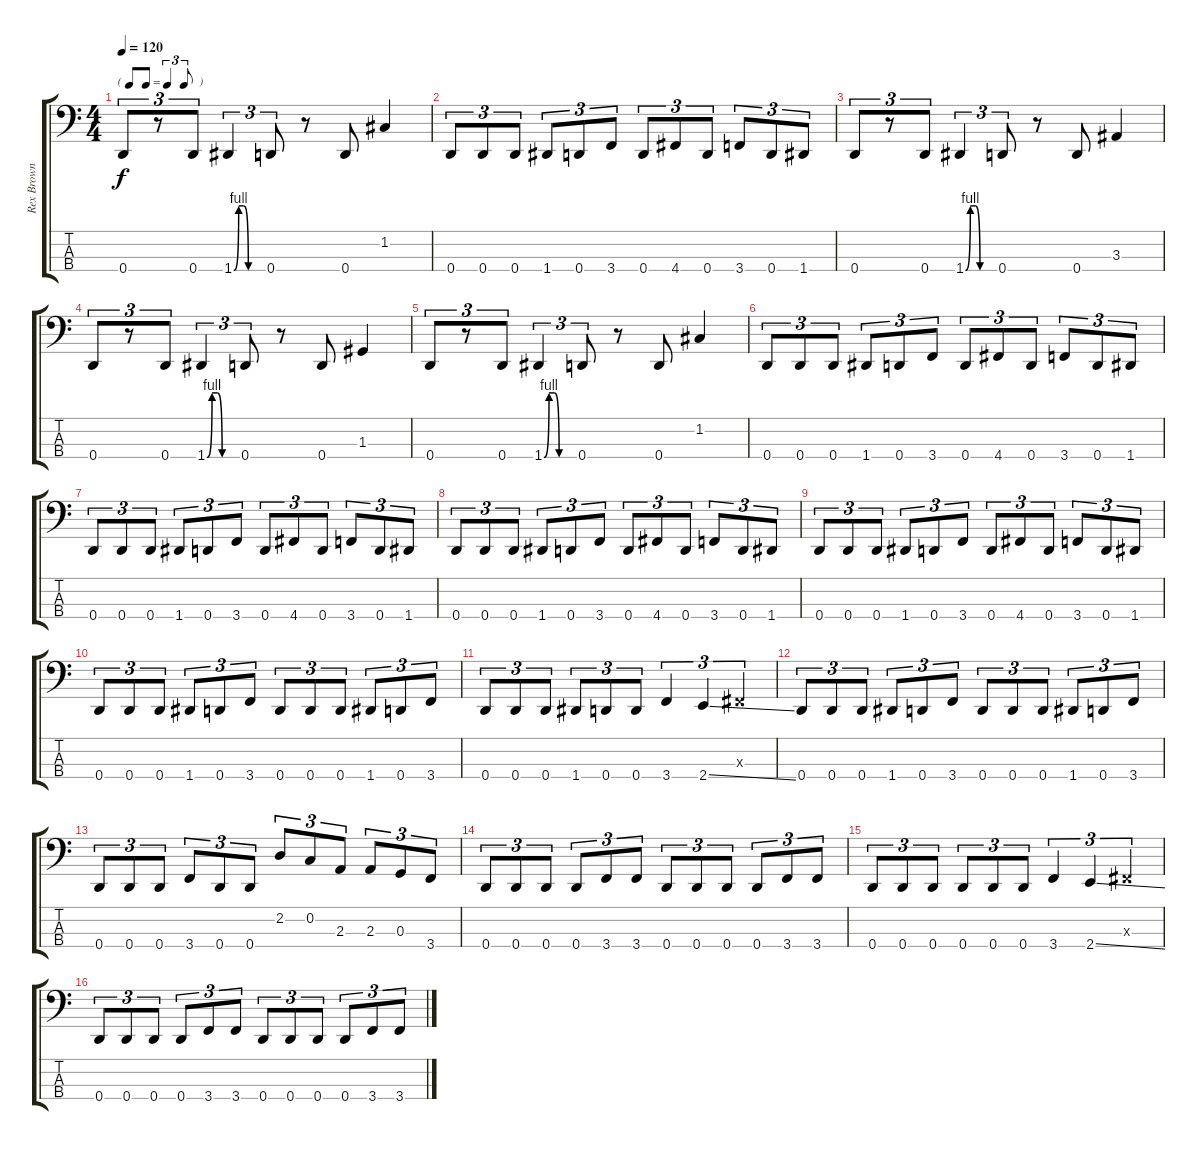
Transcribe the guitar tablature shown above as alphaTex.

\track ("Rex Brown (Bass)" "Rex Brown ") {instrument electricbasspick}
\staff {score tabs}
\tuning (F2 C2 G1 D1) {hide}
\ts (4 4)
\tf triplet8th
\tempo 120
\clef f4
\ks c
0.4.8{tu (3 2) dy f} r.8{tu (3 2)} 0.4.8{tu (3 2)} 1.4{be (custom 0 0 10 4 20 4 30 0 60 0)}.4{tu (3 2)} 0.4.8{tu (3 2)} r.8 0.4.8 1.2.4 |
0.4.8{tu (3 2)} 0.4.8{tu (3 2)} 0.4.8{tu (3 2)} 1.4.8{tu (3 2)} 0.4.8{tu (3 2)} 3.4.8{tu (3 2)} 0.4.8{tu (3 2)} 4.4.8{tu (3 2)} 0.4.8{tu (3 2)} 3.4.8{tu (3 2)} 0.4.8{tu (3 2)} 1.4.8{tu (3 2)} |
0.4.8{tu (3 2)} r.8{tu (3 2)} 0.4.8{tu (3 2)} 1.4{be (custom 0 0 10 4 20 4 30 0 60 0)}.4{tu (3 2)} 0.4.8{tu (3 2)} r.8 0.4.8 3.3.4 |
0.4.8{tu (3 2)} r.8{tu (3 2)} 0.4.8{tu (3 2)} 1.4{be (custom 0 0 10 4 20 4 30 0 60 0)}.4{tu (3 2)} 0.4.8{tu (3 2)} r.8 0.4.8 1.3.4 |
0.4.8{tu (3 2)} r.8{tu (3 2)} 0.4.8{tu (3 2)} 1.4{be (custom 0 0 10 4 20 4 30 0 60 0)}.4{tu (3 2)} 0.4.8{tu (3 2)} r.8 0.4.8 1.2.4 |
0.4.8{tu (3 2)} 0.4.8{tu (3 2)} 0.4.8{tu (3 2)} 1.4.8{tu (3 2)} 0.4.8{tu (3 2)} 3.4.8{tu (3 2)} 0.4.8{tu (3 2)} 4.4.8{tu (3 2)} 0.4.8{tu (3 2)} 3.4.8{tu (3 2)} 0.4.8{tu (3 2)} 1.4.8{tu (3 2)} |
0.4.8{tu (3 2)} 0.4.8{tu (3 2)} 0.4.8{tu (3 2)} 1.4.8{tu (3 2)} 0.4.8{tu (3 2)} 3.4.8{tu (3 2)} 0.4.8{tu (3 2)} 4.4.8{tu (3 2)} 0.4.8{tu (3 2)} 3.4.8{tu (3 2)} 0.4.8{tu (3 2)} 1.4.8{tu (3 2)} |
0.4.8{tu (3 2)} 0.4.8{tu (3 2)} 0.4.8{tu (3 2)} 1.4.8{tu (3 2)} 0.4.8{tu (3 2)} 3.4.8{tu (3 2)} 0.4.8{tu (3 2)} 4.4.8{tu (3 2)} 0.4.8{tu (3 2)} 3.4.8{tu (3 2)} 0.4.8{tu (3 2)} 1.4.8{tu (3 2)} |
0.4.8{tu (3 2)} 0.4.8{tu (3 2)} 0.4.8{tu (3 2)} 1.4.8{tu (3 2)} 0.4.8{tu (3 2)} 3.4.8{tu (3 2)} 0.4.8{tu (3 2)} 4.4.8{tu (3 2)} 0.4.8{tu (3 2)} 3.4.8{tu (3 2)} 0.4.8{tu (3 2)} 1.4.8{tu (3 2)} |
0.4.8{tu (3 2)} 0.4.8{tu (3 2)} 0.4.8{tu (3 2)} 1.4.8{tu (3 2)} 0.4.8{tu (3 2)} 3.4.8{tu (3 2)} 0.4.8{tu (3 2)} 0.4.8{tu (3 2)} 0.4.8{tu (3 2)} 1.4.8{tu (3 2)} 0.4.8{tu (3 2)} 3.4.8{tu (3 2)} |
0.4.8{tu (3 2)} 0.4.8{tu (3 2)} 0.4.8{tu (3 2)} 1.4.8{tu (3 2)} 0.4.8{tu (3 2)} 0.4.8{tu (3 2)} 3.4.4{tu (3 2)} 2.4{ss}.4{tu (3 2)} -1.3{x}.4{tu (3 2)} |
0.4.8{tu (3 2)} 0.4.8{tu (3 2)} 0.4.8{tu (3 2)} 1.4.8{tu (3 2)} 0.4.8{tu (3 2)} 3.4.8{tu (3 2)} 0.4.8{tu (3 2)} 0.4.8{tu (3 2)} 0.4.8{tu (3 2)} 1.4.8{tu (3 2)} 0.4.8{tu (3 2)} 3.4.8{tu (3 2)} |
0.4.8{tu (3 2)} 0.4.8{tu (3 2)} 0.4.8{tu (3 2)} 3.4.8{tu (3 2)} 0.4.8{tu (3 2)} 0.4.8{tu (3 2)} 2.2.8{tu (3 2)} 0.2.8{tu (3 2)} 2.3.8{tu (3 2)} 2.3.8{tu (3 2)} 0.3.8{tu (3 2)} 3.4.8{tu (3 2)} |
0.4.8{tu (3 2)} 0.4.8{tu (3 2)} 0.4.8{tu (3 2)} 0.4.8{tu (3 2)} 3.4.8{tu (3 2)} 3.4.8{tu (3 2)} 0.4.8{tu (3 2)} 0.4.8{tu (3 2)} 0.4.8{tu (3 2)} 0.4.8{tu (3 2)} 3.4.8{tu (3 2)} 3.4.8{tu (3 2)} |
0.4.8{tu (3 2)} 0.4.8{tu (3 2)} 0.4.8{tu (3 2)} 0.4.8{tu (3 2)} 0.4.8{tu (3 2)} 0.4.8{tu (3 2)} 3.4.4{tu (3 2)} 2.4{ss}.4{tu (3 2)} -1.3{x}.4{tu (3 2)} |
0.4.8{tu (3 2)} 0.4.8{tu (3 2)} 0.4.8{tu (3 2)} 0.4.8{tu (3 2)} 3.4.8{tu (3 2)} 3.4.8{tu (3 2)} 0.4.8{tu (3 2)} 0.4.8{tu (3 2)} 0.4.8{tu (3 2)} 0.4.8{tu (3 2)} 3.4.8{tu (3 2)} 3.4.8{tu (3 2)}
